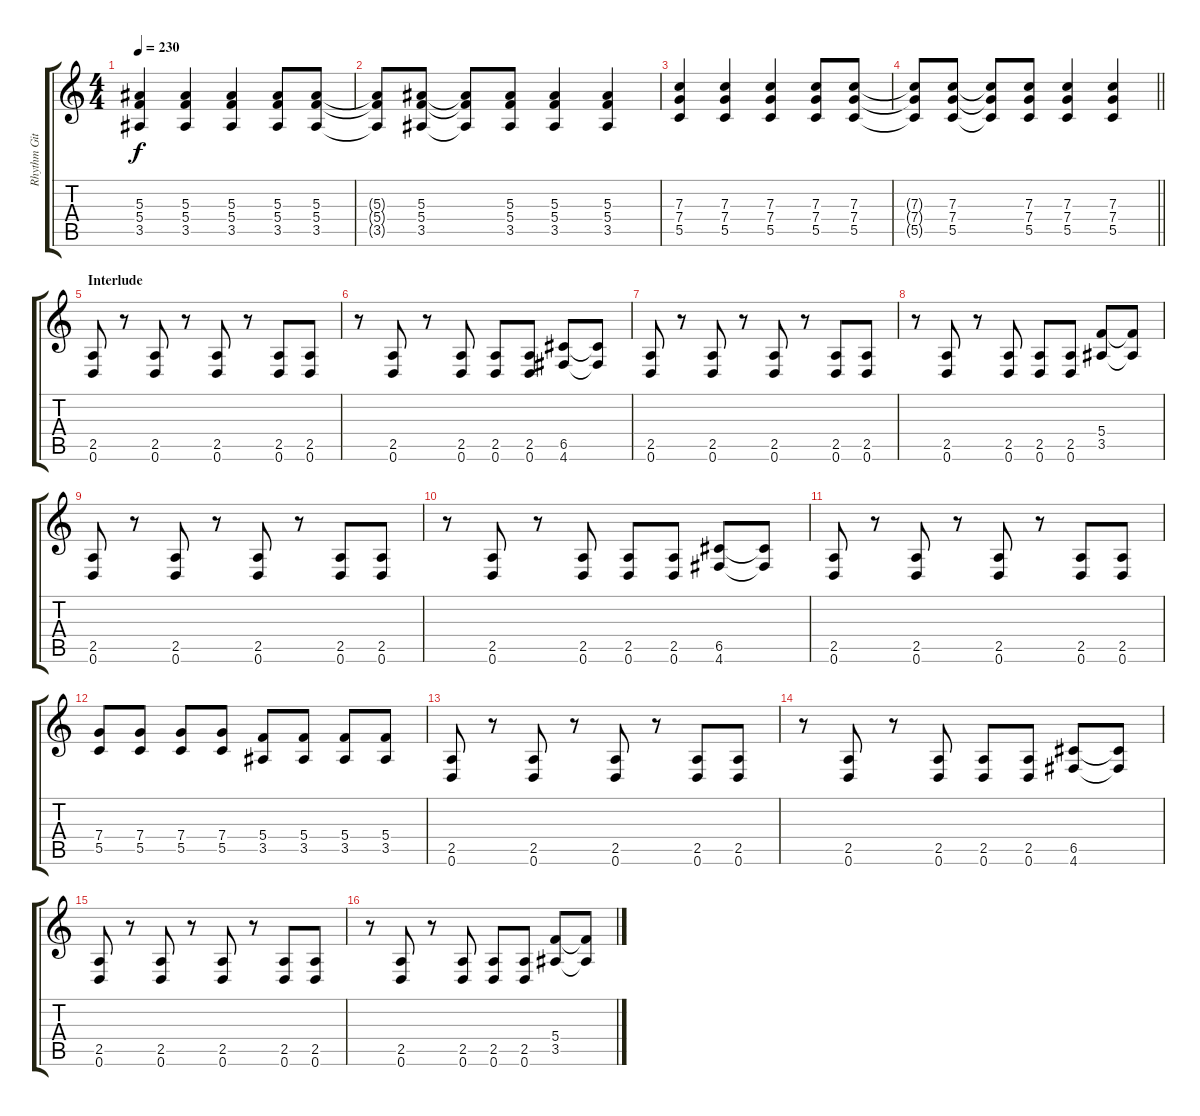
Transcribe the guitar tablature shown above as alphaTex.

\track ("Rhythm Gitarre" "Rhythm Git") {instrument acousticguitarsteel}
\staff {score tabs}
\tuning (D4 A3 F3 C3 G2 D2) {hide}
\ts (4 4)
\tempo 230
\clef g2
\ks c
(5.3 5.4 3.5).4{dy f} (5.3 5.4 3.5).4 (5.3 5.4 3.5).4 (5.3 5.4 3.5).8 (5.3 5.4 3.5).8 |
(5.3{t} 5.4{t} 3.5{t}).8 (5.3 5.4 3.5).8 (5.3{t} 5.4{t} 3.5{t}).8 (5.3 5.4 3.5).8 (5.3 5.4 3.5).4 (5.3 5.4 3.5).4 |
(7.3 7.4 5.5).4 (7.3 7.4 5.5).4 (7.3 7.4 5.5).4 (7.3 7.4 5.5).8 (7.3 7.4 5.5).8 |
\barLineRight lightlight
(7.3{t} 7.4{t} 5.5{t}).8 (7.3 7.4 5.5).8 (7.3{t} 7.4{t} 5.5{t}).8 (7.3 7.4 5.5).8 (7.3 7.4 5.5).4 (7.3 7.4 5.5).4 |
\section ("" "Interlude")
(2.5 0.6).8 r.8 (2.5 0.6).8 r.8 (2.5 0.6).8 r.8 (2.5 0.6).8 (2.5 0.6).8 |
r.8 (2.5 0.6).8 r.8 (2.5 0.6).8 (2.5 0.6).8 (2.5 0.6).8 (6.5 4.6).8 (6.5{t} 4.6{t}).8 |
(2.5 0.6).8 r.8 (2.5 0.6).8 r.8 (2.5 0.6).8 r.8 (2.5 0.6).8 (2.5 0.6).8 |
r.8 (2.5 0.6).8 r.8 (2.5 0.6).8 (2.5 0.6).8 (2.5 0.6).8 (5.4 3.5).8 (5.4{t} 3.5{t}).8 |
(2.5 0.6).8 r.8 (2.5 0.6).8 r.8 (2.5 0.6).8 r.8 (2.5 0.6).8 (2.5 0.6).8 |
r.8 (2.5 0.6).8 r.8 (2.5 0.6).8 (2.5 0.6).8 (2.5 0.6).8 (6.5 4.6).8 (6.5{t} 4.6{t}).8 |
(2.5 0.6).8 r.8 (2.5 0.6).8 r.8 (2.5 0.6).8 r.8 (2.5 0.6).8 (2.5 0.6).8 |
(7.4 5.5).8 (7.4 5.5).8 (7.4 5.5).8 (7.4 5.5).8 (5.4 3.5).8 (5.4 3.5).8 (5.4 3.5).8 (5.4 3.5).8 |
(2.5 0.6).8 r.8 (2.5 0.6).8 r.8 (2.5 0.6).8 r.8 (2.5 0.6).8 (2.5 0.6).8 |
r.8 (2.5 0.6).8 r.8 (2.5 0.6).8 (2.5 0.6).8 (2.5 0.6).8 (6.5 4.6).8 (6.5{t} 4.6{t}).8 |
(2.5 0.6).8 r.8 (2.5 0.6).8 r.8 (2.5 0.6).8 r.8 (2.5 0.6).8 (2.5 0.6).8 |
r.8 (2.5 0.6).8 r.8 (2.5 0.6).8 (2.5 0.6).8 (2.5 0.6).8 (5.4 3.5).8 (5.4{t} 3.5{t}).8
